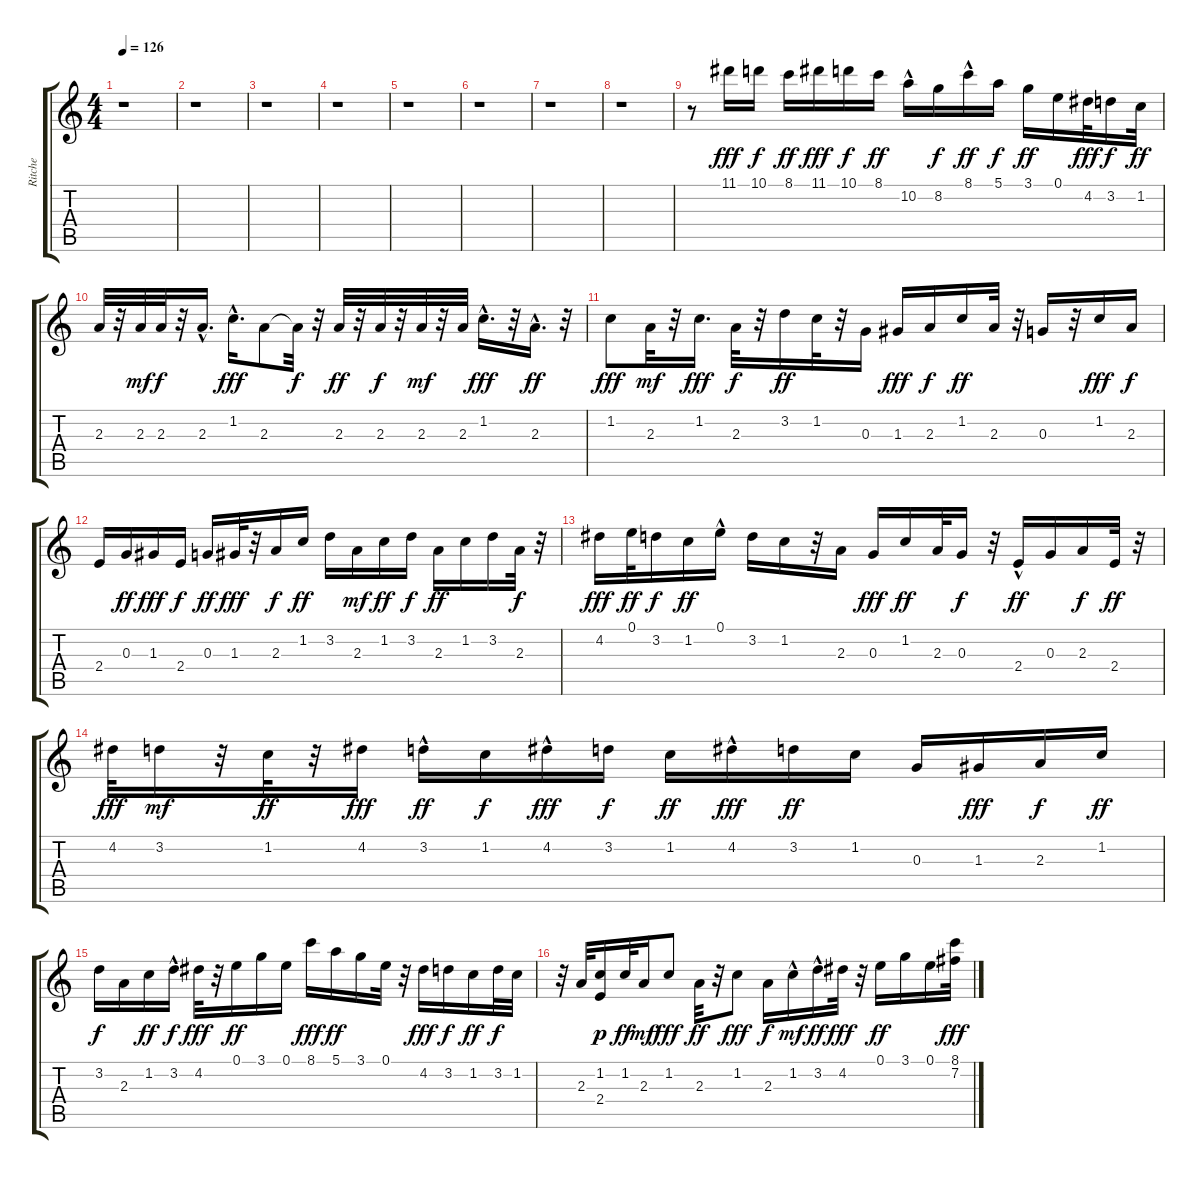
\track ("Ritche" "Ritche") {instrument distortionguitar}
\staff {score tabs}
\tuning (E4 B3 G3 D3 A2 E2) {hide}
\ts (4 4)
\tempo 126
\clef g2
\ks c
r.1{dy fff} |
r.1 |
r.1 |
r.1 |
r.1 |
r.1 |
r.1 |
r.1 |
r.8 11.1.16{volume 14 balance 5 instrument distortionguitar} 10.1.16{dy f} 8.1.16{dy ff} 11.1.16{dy fff} 10.1.16{dy f} 8.1.16{dy ff} 10.2{hac}.16 8.2.16{dy f} 8.1{hac}.16{dy ff} 5.1.16{dy f} 3.1.16{dy ff} 0.1.16 4.2.32{dy fff} 3.2.16{dy f} 1.2.32{dy ff} |
2.3.32 r.32 2.3.32{dy mf} 2.3.32{dy f} r.32 2.3{hac}.16{d} 1.2{hac}.16{d dy fff} 2.3.8 2.3{t}.32{dy f} r.32 2.3.32{dy ff} r.32 2.3.32{dy f} r.32 2.3.32{dy mf} r.32 2.3.32 1.2{hac}.16{d dy fff} r.32 2.3{hac}.16{d dy ff} r.32 |
1.2.8{dy fff} 2.3.32{dy mf} r.32 1.2.16{d dy fff} 2.3.32{dy f} r.32 3.2.16{dy ff} 1.2.32 r.32 0.3.16 1.3.16{dy fff} 2.3.16{dy f} 1.2.16{dy ff} 2.3.32 r.32 0.3.16{balance 0} r.32 1.2.16{dy fff} 2.3.16{dy f} |
2.4.16{balance 1} 0.3.16{dy ff} 1.3.16{dy fff balance 1} 2.4.16{dy f} 0.3.16{dy ff} 1.3.32{dy fff balance 1} r.32 2.3.16{dy f} 1.2.16{dy ff balance 1} 3.2.16 2.3.16{dy mf} 1.2.16{dy ff} 3.2.16{dy f} 2.3.16{dy ff balance 2} 1.2.16 3.2.16 2.3.32{dy f balance 2} r.32 |
4.2.16{dy fff} 0.1.32{dy ff} 3.2.16{dy f balance 3} 1.2.16{dy ff} 0.1{hac}.16 3.2.16{balance 4} 1.2.16 r.32 2.3.16 0.3.16{dy fff balance 5} 1.2.16{dy ff} 2.3.32 0.3.16{dy f balance 6} r.32 2.4{hac}.16{dy ff} 0.3.16 2.3.16{dy f balance 7} 2.4.32{dy ff} r.32 |
4.2.32{dy fff balance 16} 3.2.16{dy mf} r.32 1.2.32{dy ff} r.32 4.2.16{dy fff} 3.2{hac}.16{dy ff} 1.2.16{dy f} 4.2{hac}.16{dy fff} 3.2.16{dy f} 1.2.16{dy ff} 4.2{hac}.16{dy fff} 3.2.16{dy ff} 1.2.16 0.3.16 1.3.16{dy fff} 2.3.16{dy f} 1.2.16{dy ff} |
3.2.16{dy f} 2.3.16 1.2.16{dy ff} 3.2{hac}.16{dy f} 4.2.32{dy fff} r.32 0.1.16{dy ff} 3.1.16 0.1.16 8.1.16{dy fff} 5.1.16{dy ff balance 16} 3.1.16 0.1.32{balance 15} r.32 4.2.16{dy fff} 3.2.16{dy f balance 15} 1.2.16{dy ff balance 14} 3.2.32{dy f balance 13} 1.2.32{balance 9} |
r.32 2.3.32{balance 8} (1.2 2.4).16{dy p} 1.2.32{dy ff} 2.3.16{dy mf balance 5} 1.2.8{dy fff balance 3} 2.3.32{dy ff balance 1} r.32 1.2.8{dy fff balance 0} 2.3.16{dy f balance 0} 1.2{hac}.16{dy mf} 3.2{hac}.16{dy ff} 4.2.32{dy fff} r.32 0.1.16{dy ff} 3.1.16 0.1.16 (8.1 7.2).32{dy fff}
